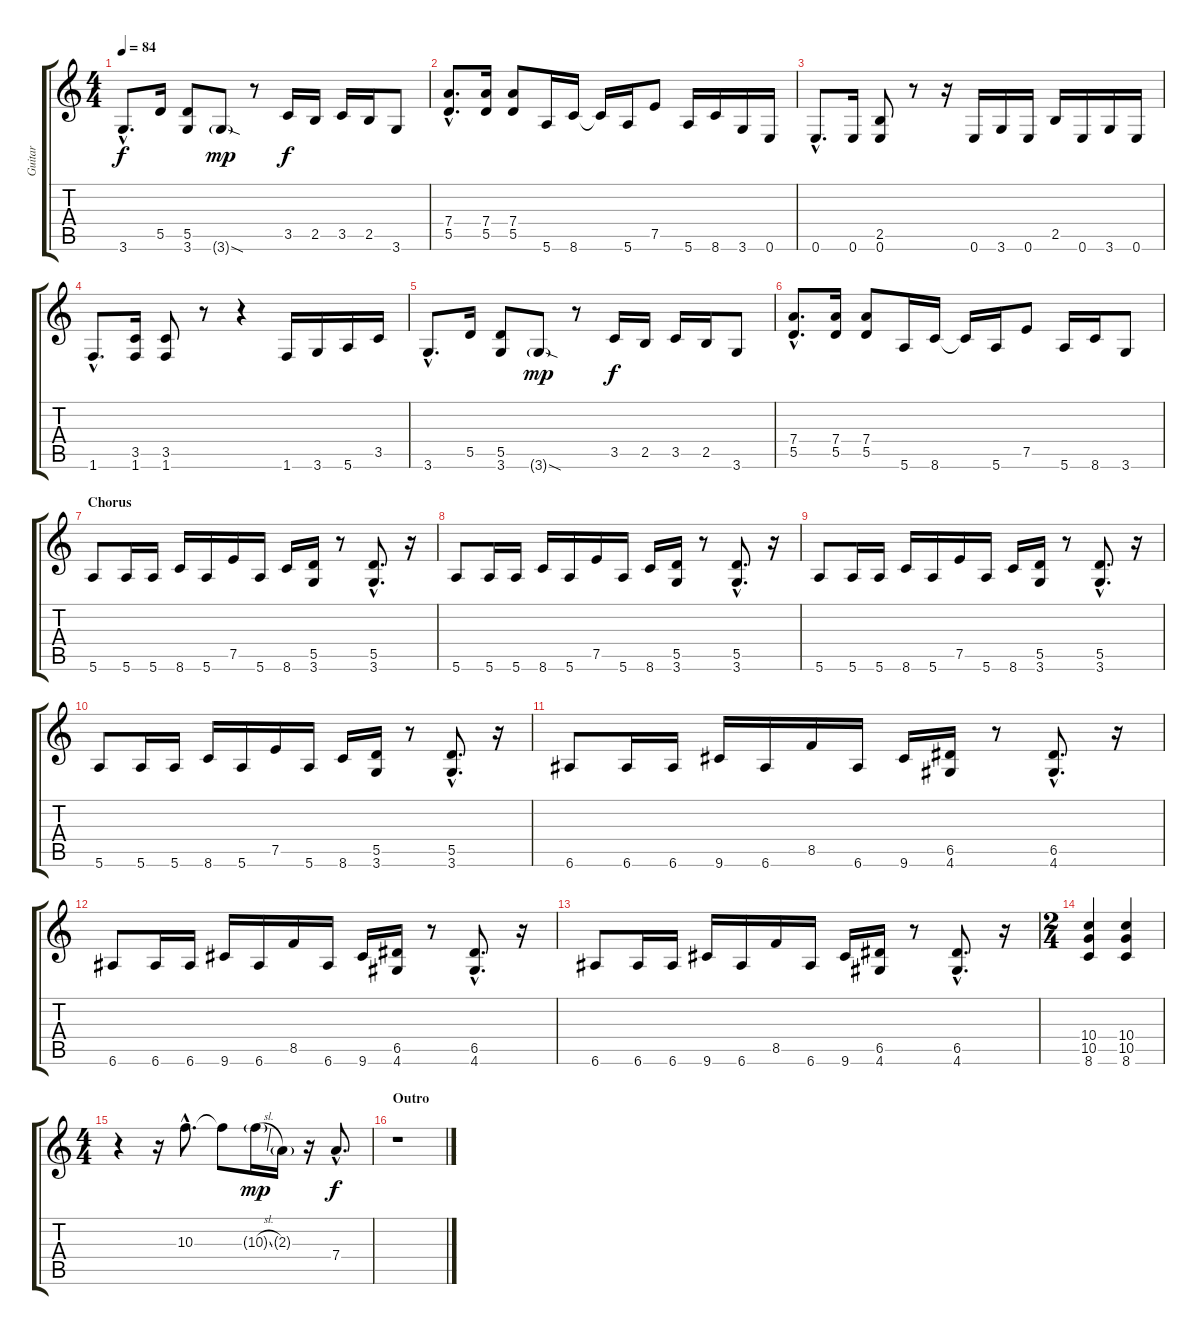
\track ("Guitar" "Guitar") {instrument overdrivenguitar}
\staff {score tabs}
\tuning (E4 B3 G3 D3 A2 E2) {hide}
\ts (4 4)
\tempo 84
\clef g2
\ks aminor
3.6{hac}.8{d dy f} 5.5.16 (5.5 3.6).8 3.6{sod g}.8{dy mp} r.8 3.5.16{dy f} 2.5.16 3.5.16 2.5.16 3.6.8 |
(7.4{hac} 5.5{hac}).8{d} (7.4 5.5).16 (7.4 5.5).8 5.6.16 8.6.16 8.6{t}.16 5.6.16 7.5.8 5.6.16 8.6.16 3.6.16 0.6.16 |
0.6{hac}.8{d} 0.6.16 (2.5 0.6).8 r.8 r.16 0.6.16 3.6.16 0.6.16 2.5.16 0.6.16 3.6.16 0.6.16 |
1.6{hac}.8{d} (3.5 1.6).16 (3.5 1.6).8 r.8 r.4 1.6.16 3.6.16 5.6.16 3.5.16 |
3.6{hac}.8{d} 5.5.16 (5.5 3.6).8 3.6{sod g}.8{dy mp} r.8 3.5.16{dy f} 2.5.16 3.5.16 2.5.16 3.6.8 |
(7.4{hac} 5.5{hac}).8{d} (7.4 5.5).16 (7.4 5.5).8 5.6.16 8.6.16 8.6{t}.16 5.6.16 7.5.8 5.6.16 8.6.16 3.6.8 |
\section ("" "Chorus")
5.6.8 5.6.16 5.6.16 8.6.16 5.6.16 7.5.16 5.6.16 8.6.16 (5.5 3.6).16 r.8 (5.5{hac} 3.6{hac}).8{d} r.16 |
5.6.8 5.6.16 5.6.16 8.6.16 5.6.16 7.5.16 5.6.16 8.6.16 (5.5 3.6).16 r.8 (5.5{hac} 3.6{hac}).8{d} r.16 |
5.6.8 5.6.16 5.6.16 8.6.16 5.6.16 7.5.16 5.6.16 8.6.16 (5.5 3.6).16 r.8 (5.5{hac} 3.6{hac}).8{d} r.16 |
5.6.8 5.6.16 5.6.16 8.6.16 5.6.16 7.5.16 5.6.16 8.6.16 (5.5 3.6).16 r.8 (5.5{hac} 3.6{hac}).8{d} r.16 |
6.6.8 6.6.16 6.6.16 9.6.16 6.6.16 8.5.16 6.6.16 9.6.16 (6.5 4.6).16 r.8 (6.5{hac} 4.6{hac}).8{d} r.16 |
6.6.8 6.6.16 6.6.16 9.6.16 6.6.16 8.5.16 6.6.16 9.6.16 (6.5 4.6).16 r.8 (6.5{hac} 4.6{hac}).8{d} r.16 |
6.6.8 6.6.16 6.6.16 9.6.16 6.6.16 8.5.16 6.6.16 9.6.16 (6.5 4.6).16 r.8 (6.5{hac} 4.6{hac}).8{d} r.16 |
\ts (2 4)
(10.4 10.5 8.6).4 (10.4 10.5 8.6).4 |
\ts (4 4)
r.4 r.16 10.3{hac}.8{d} 10.3{t}.8 10.3{sl g}.16{dy mp} 2.3{g}.16 r.16 7.4{hac}.8{d dy f} |
\section ("" "Outro")
r.1
